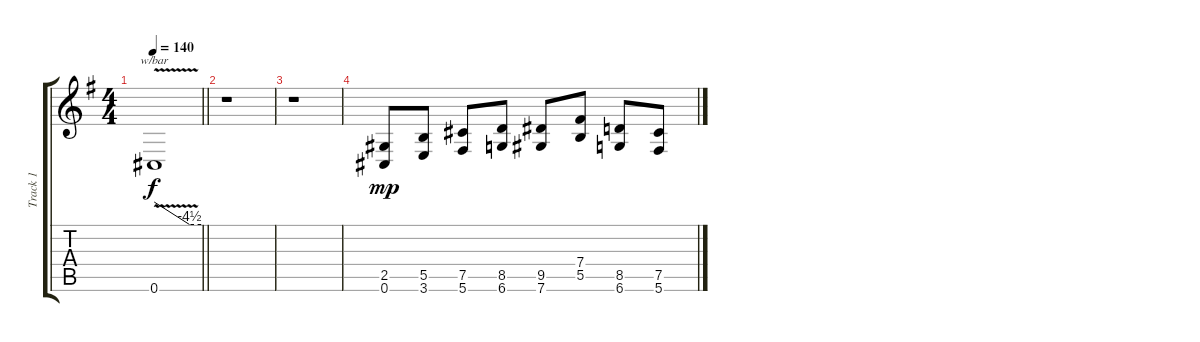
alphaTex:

\track ("Track 1" "Track 1") {instrument distortionguitar}
\staff {score tabs}
\tuning (Db4 Ab3 E3 B2 Gb2 Db2) {hide}
\ts (4 4)
\tempo 140
\clef g2
\barLineRight lightlight
\ks g
0.6{v t}.1{tbe (custom default 0 0 45 -18 60 -18) dy f} |
r.1 |
r.1 |
(2.5 0.6).8{dy mp} (5.5 3.6).8 (7.5 5.6).8 (8.5 6.6).8 (9.5 7.6).8 (7.4 5.5).8 (8.5 6.6).8 (7.5 5.6).8
